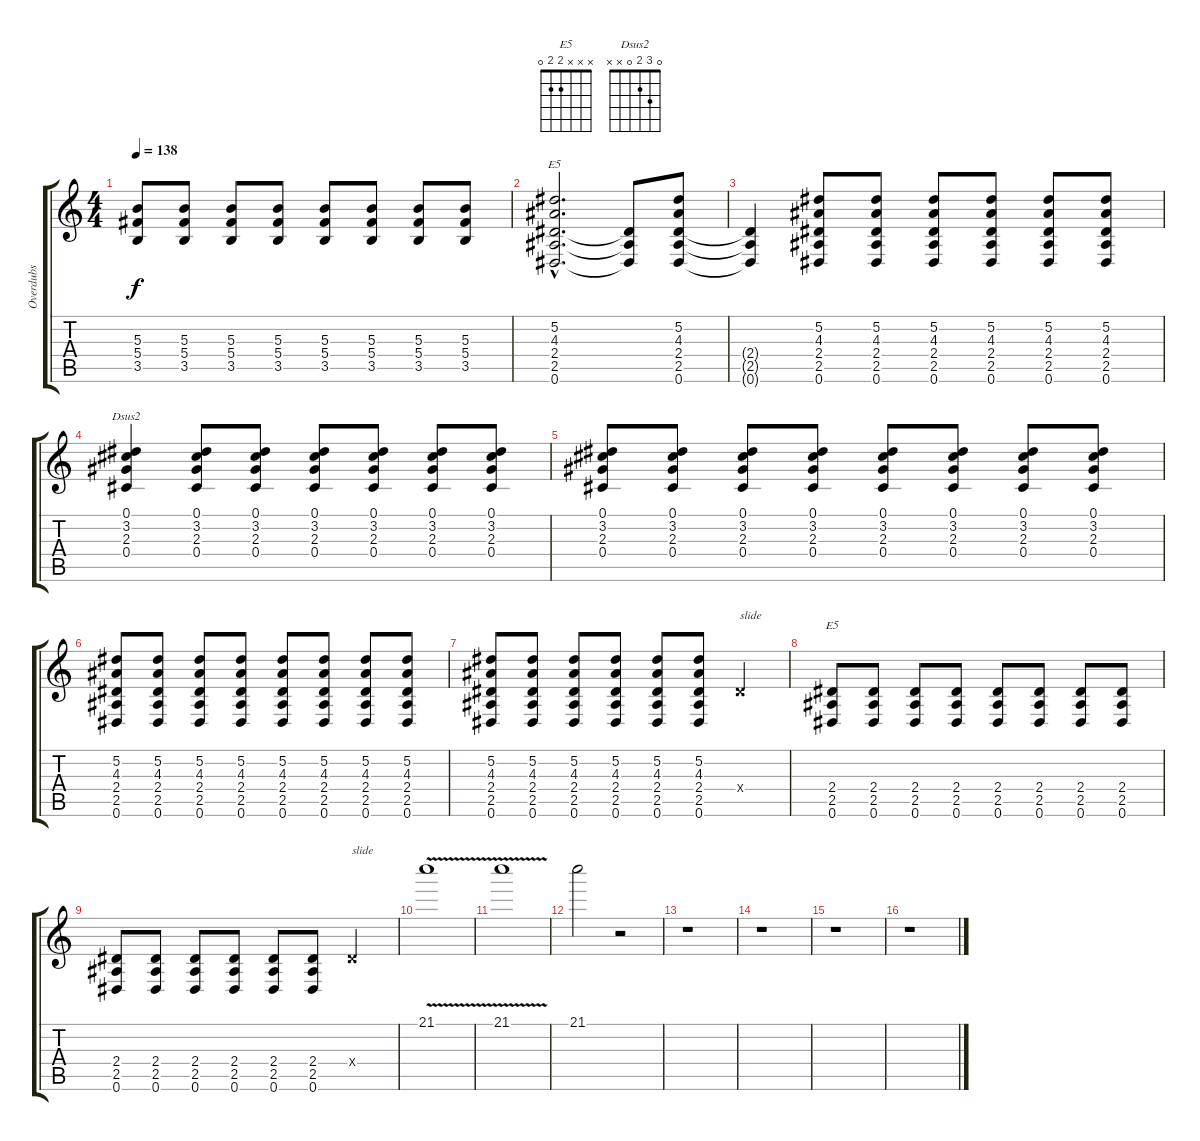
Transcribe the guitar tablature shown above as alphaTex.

\track ("Overdubs" "Overdubs") {instrument overdrivenguitar}
\staff {score tabs}
\tuning (Eb4 Bb3 Gb3 Db3 Ab2 Eb2) {hide}
\chord ("E5" x 5 4 2 2 0) {barre 2}
\chord ("Dsus2" 0 3 2 0 x x)
\chord ("E5" x x x 2 2 0)
\ts (4 4)
\tempo 138
\clef g2
\ks c
(5.3 5.4 3.5).8{dy f} (5.3 5.4 3.5).8 (5.3 5.4 3.5).8 (5.3 5.4 3.5).8 (5.3 5.4 3.5).8 (5.3 5.4 3.5).8 (5.3 5.4 3.5).8 (5.3 5.4 3.5).8 |
(5.2{hac} 4.3{hac} 2.4{hac} 2.5{hac} 0.6{hac}).2{d ch "E5"} (2.4{t} 2.5{t} 0.6{t}).8 (5.2 4.3 2.4 2.5 0.6).8 |
(2.4{t} 2.5{t} 0.6{t}).4 (5.2 4.3 2.4 2.5 0.6).8 (5.2 4.3 2.4 2.5 0.6).8 (5.2 4.3 2.4 2.5 0.6).8 (5.2 4.3 2.4 2.5 0.6).8 (5.2 4.3 2.4 2.5 0.6).8 (5.2 4.3 2.4 2.5 0.6).8 |
(0.1 3.2 2.3 0.4).4{ch "Dsus2"} (0.1 3.2 2.3 0.4).8 (0.1 3.2 2.3 0.4).8 (0.1 3.2 2.3 0.4).8 (0.1 3.2 2.3 0.4).8 (0.1 3.2 2.3 0.4).8 (0.1 3.2 2.3 0.4).8 |
(0.1 3.2 2.3 0.4).8 (0.1 3.2 2.3 0.4).8 (0.1 3.2 2.3 0.4).8 (0.1 3.2 2.3 0.4).8 (0.1 3.2 2.3 0.4).8 (0.1 3.2 2.3 0.4).8 (0.1 3.2 2.3 0.4).8 (0.1 3.2 2.3 0.4).8 |
(5.2 4.3 2.4 2.5 0.6).8 (5.2 4.3 2.4 2.5 0.6).8 (5.2 4.3 2.4 2.5 0.6).8 (5.2 4.3 2.4 2.5 0.6).8 (5.2 4.3 2.4 2.5 0.6).8 (5.2 4.3 2.4 2.5 0.6).8 (5.2 4.3 2.4 2.5 0.6).8 (5.2 4.3 2.4 2.5 0.6).8 |
(5.2 4.3 2.4 2.5 0.6).8 (5.2 4.3 2.4 2.5 0.6).8 (5.2 4.3 2.4 2.5 0.6).8 (5.2 4.3 2.4 2.5 0.6).8 (5.2 4.3 2.4 2.5 0.6).8 (5.2 4.3 2.4 2.5 0.6).8 2.4{x}.4{txt "slide"} |
(2.4 2.5 0.6).8{ch "E5"} (2.4 2.5 0.6).8 (2.4 2.5 0.6).8 (2.4 2.5 0.6).8 (2.4 2.5 0.6).8 (2.4 2.5 0.6).8 (2.4 2.5 0.6).8 (2.4 2.5 0.6).8 |
(2.4 2.5 0.6).8 (2.4 2.5 0.6).8 (2.4 2.5 0.6).8 (2.4 2.5 0.6).8 (2.4 2.5 0.6).8 (2.4 2.5 0.6).8 2.4{x}.4{txt "slide"} |
21.1{v}.1 |
21.1{v}.1 |
21.1.2 r.2 |
r.1 |
r.1 |
r.1 |
r.1
